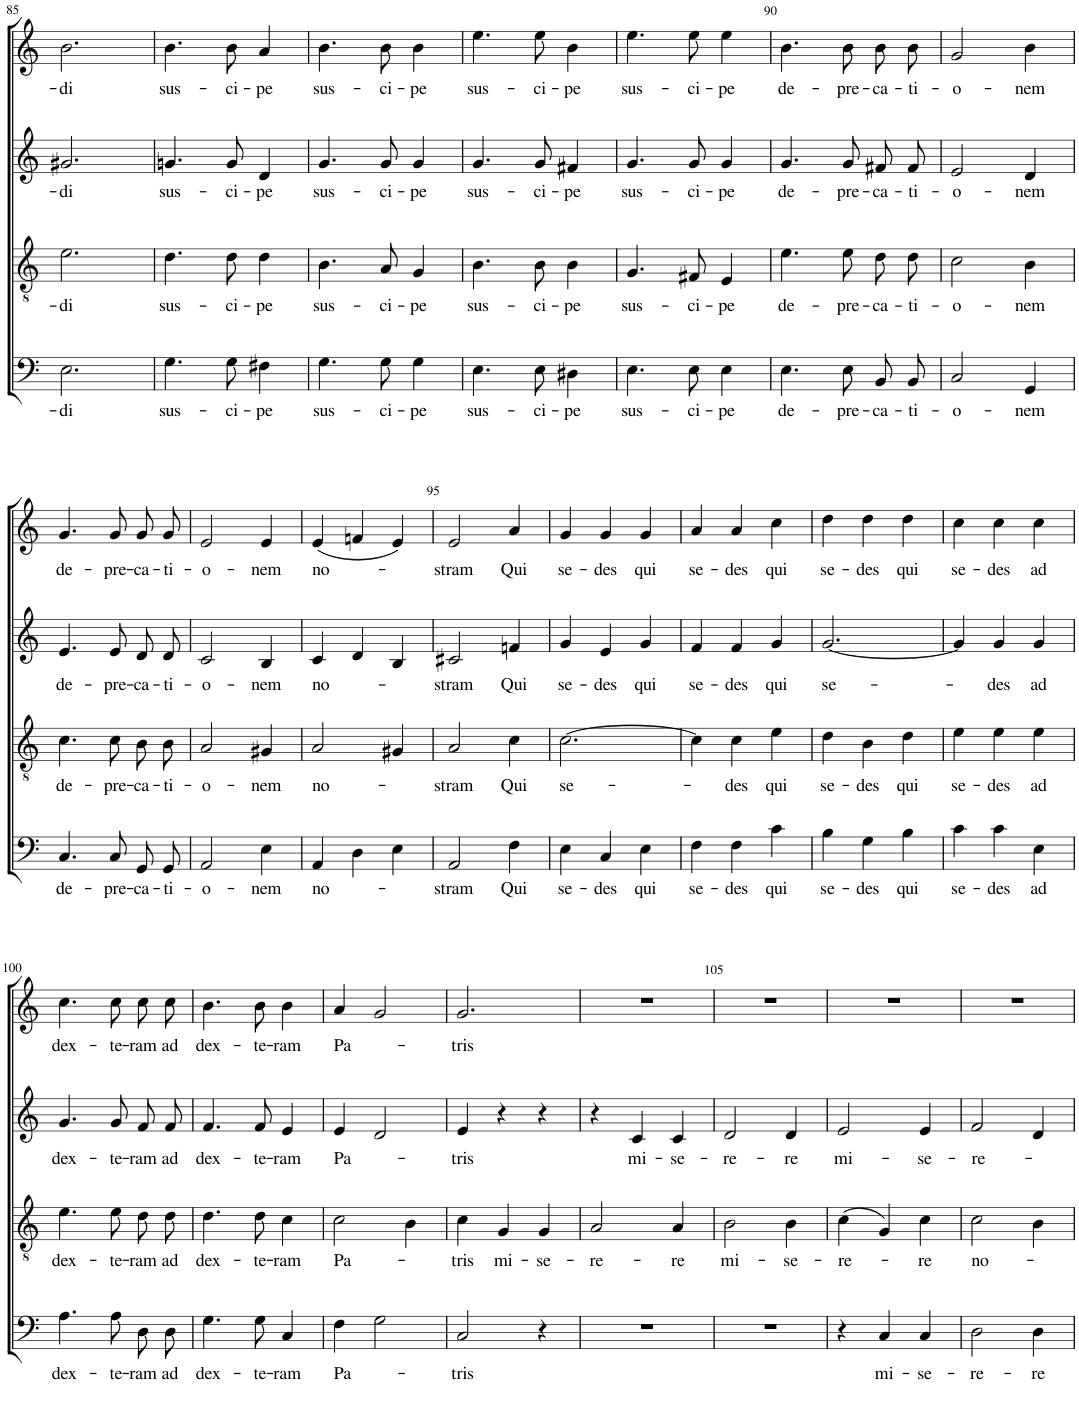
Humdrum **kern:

**kern	**text	**kern	**text	**kern	**text	**kern	**text
*part4	*part4	*part3	*part3	*part2	*part2	*part1	*part1
*staff4	*staff4	*staff3	*staff3	*staff2	*staff2	*staff1	*staff1
*I"BASSUS	*	*I"TENORE	*	*I"ALTUS	*	*I"CANTUS	*
!!LO:PB:g=z
*clefF4	*	*clefGv2	*	*clefG2	*	*clefG2	*
*Trd4c7	*	*Trd4c7	*	*Trd1c2	*	*	*
*k[]	*	*k[]	*	*k[]	*	*k[]	*
*M3/4	*	*M3/4	*	*M3/4	*	*M3/4	*
=85	=85	=85	=85	=85	=85	=85	=85
!	!LO:LY:b	!	!LO:LY:b	!	!LO:LY:b	!	!LO:LY:b
2.E\	-di	2.e\	-di	2.g#X/	-di	2.b\	-di
=86	=86	=86	=86	=86	=86	=86	=86
!	!LO:LY:b	!	!LO:LY:b	!	!LO:LY:b	!	!LO:LY:b
4.G\	sus-	4.d\	sus-	4.gn/	sus-	4.b\	sus-
!	!LO:LY:b	!	!LO:LY:b	!	!LO:LY:b	!	!LO:LY:b
8G\	-ci-	8d\	-ci-	8g/	-ci-	8b\	-ci-
!	!LO:LY:b	!	!LO:LY:b	!	!LO:LY:b	!	!LO:LY:b
4F#X\	-pe	4d\	-pe	4d/	-pe	4a/	-pe
=87	=87	=87	=87	=87	=87	=87	=87
!	!LO:LY:b	!	!LO:LY:b	!	!LO:LY:b	!	!LO:LY:b
4.G\	sus-	4.B\	sus-	4.g/	sus-	4.b\	sus-
!	!LO:LY:b	!	!LO:LY:b	!	!LO:LY:b	!	!LO:LY:b
8G\	-ci-	8A/	-ci-	8g/	-ci-	8b\	-ci-
!	!LO:LY:b	!	!LO:LY:b	!	!LO:LY:b	!	!LO:LY:b
4G\	-pe	4G/	-pe	4g/	-pe	4b\	-pe
=88	=88	=88	=88	=88	=88	=88	=88
!	!LO:LY:b	!	!LO:LY:b	!	!LO:LY:b	!	!LO:LY:b
4.E\	sus-	4.B\	sus-	4.g/	sus-	4.ee\	sus-
!	!LO:LY:b	!	!LO:LY:b	!	!LO:LY:b	!	!LO:LY:b
8E\	-ci-	8B\	-ci-	8g/	-ci-	8ee\	-ci-
!	!LO:LY:b	!	!LO:LY:b	!	!LO:LY:b	!	!LO:LY:b
4D#X\	-pe	4B\	-pe	4f#X/	-pe	4b\	-pe
=89	=89	=89	=89	=89	=89	=89	=89
!	!LO:LY:b	!	!LO:LY:b	!	!LO:LY:b	!	!LO:LY:b
4.E\	sus-	4.G/	sus-	4.g/	sus-	4.ee\	sus-
!	!LO:LY:b	!	!LO:LY:b	!	!LO:LY:b	!	!LO:LY:b
8E\	-ci-	8F#X/	-ci-	8g/	-ci-	8ee\	-ci-
!	!LO:LY:b	!	!LO:LY:b	!	!LO:LY:b	!	!LO:LY:b
4E\	-pe	4E/	-pe	4g/	-pe	4ee\	-pe
=90	=90	=90	=90	=90	=90	=90	=90
!	!LO:LY:b	!	!LO:LY:b	!	!LO:LY:b	!	!LO:LY:b
4.E\	de-	4.e\	de-	4.g/	de-	4.b\	de-
!	!LO:LY:b	!	!LO:LY:b	!	!LO:LY:b	!	!LO:LY:b
8E\	-pre-	8e\	-pre-	8g/	-pre-	8b\	-pre-
!	!LO:LY:b	!	!LO:LY:b	!	!LO:LY:b	!	!LO:LY:b
8BB/L	-ca-	8d\L	-ca-	8f#X/L	-ca-	8b\L	-ca-
!	!LO:LY:b	!	!LO:LY:b	!	!LO:LY:b	!	!LO:LY:b
8BB/J	-ti-	8d\J	-ti-	8f#/J	-ti-	8b\J	-ti-
=91	=91	=91	=91	=91	=91	=91	=91
!	!LO:LY:b	!	!LO:LY:b	!	!LO:LY:b	!	!LO:LY:b
2C/	-o-	2c\	-o-	2e/	-o-	2g/	-o-
!	!LO:LY:b	!	!LO:LY:b	!	!LO:LY:b	!	!LO:LY:b
4GG/	-nem	4B\	-nem	4d/	-nem	4b\	-nem
!!LO:LB:g=z
=92	=92	=92	=92	=92	=92	=92	=92
!	!LO:LY:b	!	!LO:LY:b	!	!LO:LY:b	!	!LO:LY:b
4.C/	de-	4.c\	de-	4.e/	de-	4.g/	de-
!	!LO:LY:b	!	!LO:LY:b	!	!LO:LY:b	!	!LO:LY:b
8C/	-pre-	8c\	-pre-	8e/	-pre-	8g/	-pre-
!	!LO:LY:b	!	!LO:LY:b	!	!LO:LY:b	!	!LO:LY:b
8GG/L	-ca-	8B\L	-ca-	8d/L	-ca-	8g/L	-ca-
!	!LO:LY:b	!	!LO:LY:b	!	!LO:LY:b	!	!LO:LY:b
8GG/J	-ti-	8B\J	-ti-	8d/J	-ti-	8g/J	-ti-
=93	=93	=93	=93	=93	=93	=93	=93
!	!LO:LY:b	!	!LO:LY:b	!	!LO:LY:b	!	!LO:LY:b
2AA/	-o-	2A/	-o-	2c/	-o-	2e/	-o-
!	!LO:LY:b	!	!LO:LY:b	!	!LO:LY:b	!	!LO:LY:b
4E\	-nem	4G#X/	-nem	4B/	-nem	4e/	-nem
=94	=94	=94	=94	=94	=94	=94	=94
!	!LO:LY:b	!	!LO:LY:b	!	!LO:LY:b	!	!LO:LY:b
4AA/	no-	2A/	no-	4c/	no-	(4e/	no-
4D\	.	.	.	4d/	.	4fn/	.
4E\	.	4G#X/	.	4B/	.	4e/)	.
=95	=95	=95	=95	=95	=95	=95	=95
!	!LO:LY:b	!	!LO:LY:b	!	!LO:LY:b	!	!LO:LY:b
2AA/	-stram	2A/	-stram	2c#X/	-stram	2e/	-stram
!	!LO:LY:b	!	!LO:LY:b	!	!LO:LY:b	!	!LO:LY:b
4F\	Qui	4c\	Qui	4fn/	Qui	4a/	Qui
=96	=96	=96	=96	=96	=96	=96	=96
!	!LO:LY:b	!	!LO:LY:b	!	!LO:LY:b	!	!LO:LY:b
4E\	se-	[2.c\	se-	4g/	se-	4g/	se-
!	!LO:LY:b	!	!	!	!LO:LY:b	!	!LO:LY:b
4C/	-des	.	.	4e/	-des	4g/	-des
!	!LO:LY:b	!	!	!	!LO:LY:b	!	!LO:LY:b
4E\	qui	.	.	4g/	qui	4g/	qui
=97	=97	=97	=97	=97	=97	=97	=97
!	!LO:LY:b	!	!	!	!LO:LY:b	!	!LO:LY:b
4F\	se-	4c\]	.	4f/	se-	4a/	se-
!	!LO:LY:b	!	!LO:LY:b	!	!LO:LY:b	!	!LO:LY:b
4F\	-des	4c\	-des	4f/	-des	4a/	-des
!	!LO:LY:b	!	!LO:LY:b	!	!LO:LY:b	!	!LO:LY:b
4c\	qui	4e\	qui	4g/	qui	4cc\	qui
=98	=98	=98	=98	=98	=98	=98	=98
!	!LO:LY:b	!	!LO:LY:b	!	!LO:LY:b	!	!LO:LY:b
4B\	se-	4d\	se-	[2.g/	se-	4dd\	se-
!	!LO:LY:b	!	!LO:LY:b	!	!	!	!LO:LY:b
4G\	-des	4B\	-des	.	.	4dd\	-des
!	!LO:LY:b	!	!LO:LY:b	!	!	!	!LO:LY:b
4B\	qui	4d\	qui	.	.	4dd\	qui
=99	=99	=99	=99	=99	=99	=99	=99
!	!LO:LY:b	!	!LO:LY:b	!	!	!	!LO:LY:b
4c\	se-	4e\	se-	4g/]	.	4cc\	se-
!	!LO:LY:b	!	!LO:LY:b	!	!LO:LY:b	!	!LO:LY:b
4c\	-des	4e\	-des	4g/	-des	4cc\	-des
!	!LO:LY:b	!	!LO:LY:b	!	!LO:LY:b	!	!LO:LY:b
4E\	ad	4e\	ad	4g/	ad	4cc\	ad
!!LO:LB:g=z
=100	=100	=100	=100	=100	=100	=100	=100
!	!LO:LY:b	!	!LO:LY:b	!	!LO:LY:b	!	!LO:LY:b
4.A\	dex-	4.e\	dex-	4.g/	dex-	4.cc\	dex-
!	!LO:LY:b	!	!LO:LY:b	!	!LO:LY:b	!	!LO:LY:b
8A\	-te-	8e\	-te-	8g/	-te-	8cc\	-te-
!	!LO:LY:b	!	!LO:LY:b	!	!LO:LY:b	!	!LO:LY:b
8D\L	-ram	8d\L	-ram	8f/L	-ram	8cc\L	-ram
!	!LO:LY:b	!	!LO:LY:b	!	!LO:LY:b	!	!LO:LY:b
8D\J	ad	8d\J	ad	8f/J	ad	8cc\J	ad
=101	=101	=101	=101	=101	=101	=101	=101
!	!LO:LY:b	!	!LO:LY:b	!	!LO:LY:b	!	!LO:LY:b
4.G\	dex-	4.d\	dex-	4.f/	dex-	4.b\	dex-
!	!LO:LY:b	!	!LO:LY:b	!	!LO:LY:b	!	!LO:LY:b
8G\	-te-	8d\	-te-	8f/	-te-	8b\	-te-
!	!LO:LY:b	!	!LO:LY:b	!	!LO:LY:b	!	!LO:LY:b
4C/	-ram	4c\	-ram	4e/	-ram	4b\	-ram
=102	=102	=102	=102	=102	=102	=102	=102
!	!LO:LY:b	!	!LO:LY:b	!	!LO:LY:b	!	!LO:LY:b
4F\	Pa-	2c\	Pa-	4e/	Pa-	4a/	Pa-
2G\	.	.	.	2d/	.	2g/	.
.	.	4B\	.	.	.	.	.
=103	=103	=103	=103	=103	=103	=103	=103
!	!LO:LY:b	!	!LO:LY:b	!	!LO:LY:b	!	!LO:LY:b
2C/	-tris	4c\	-tris	4e/	-tris	2.g/	-tris
!	!	!	!LO:LY:b	!	!	!	!
.	.	4G/	mi-	4r	.	.	.
!	!	!	!LO:LY:b	!	!	!	!
4r	.	4G/	-se-	4r	.	.	.
=104	=104	=104	=104	=104	=104	=104	=104
!	!	!	!LO:LY:b	!	!	!	!
2.r	.	2A/	-re-	4r	.	2.r	.
!	!	!	!	!	!LO:LY:b	!	!
.	.	.	.	4c/	mi-	.	.
!	!	!	!LO:LY:b	!	!LO:LY:b	!	!
.	.	4A/	-re	4c/	-se-	.	.
=105	=105	=105	=105	=105	=105	=105	=105
!	!	!	!LO:LY:b	!	!LO:LY:b	!	!
2.r	.	2B\	mi-	2d/	-re-	2.r	.
!	!	!	!LO:LY:b	!	!LO:LY:b	!	!
.	.	4B\	-se-	4d/	-re	.	.
=106	=106	=106	=106	=106	=106	=106	=106
!	!	!	!LO:LY:b	!	!LO:LY:b	!	!
4r	.	(4c\	-re-	2e/	mi-	2.r	.
!	!LO:LY:b	!	!	!	!	!	!
4C/	mi-	4G/)	.	.	.	.	.
!	!LO:LY:b	!	!LO:LY:b	!	!LO:LY:b	!	!
4C/	-se-	4c\	-re	4e/	-se-	.	.
=107	=107	=107	=107	=107	=107	=107	=107
!	!LO:LY:b	!	!LO:LY:b	!	!LO:LY:b	!	!
2D\	-re-	2c\	no-	2f/	-re-	2.r	.
!	!LO:LY:b	!	!	!	!	!	!
4D\	-re	4B\	.	4d/	.	.	.
=	=	=	=	=	=	=	=
*-	*-	*-	*-	*-	*-	*-	*-
